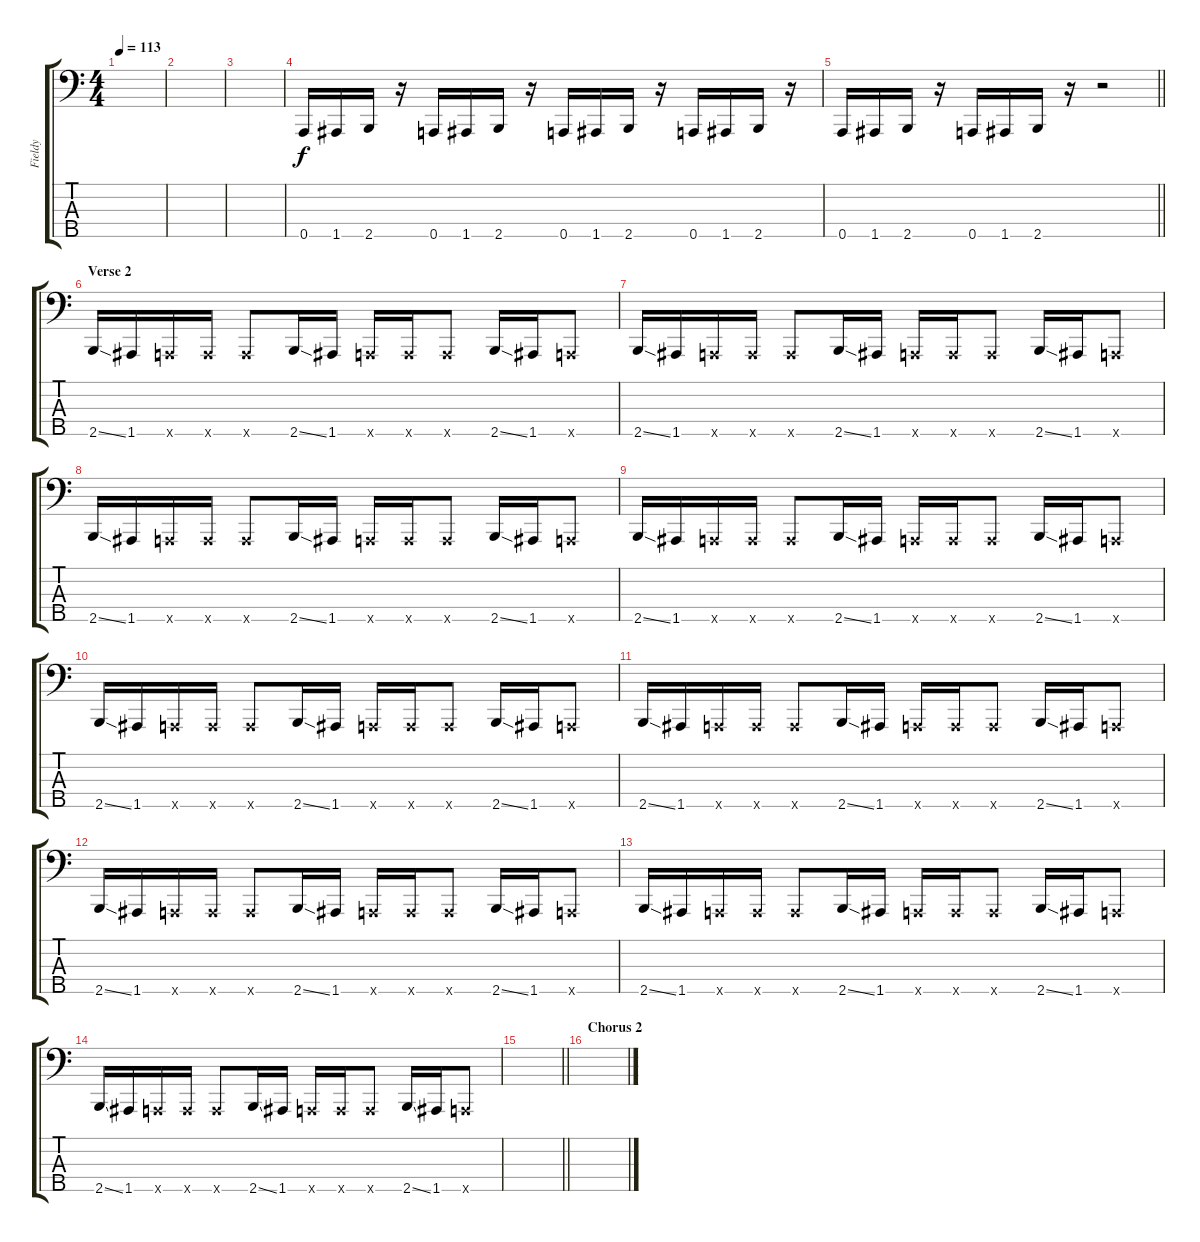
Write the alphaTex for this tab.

\track ("Fieldy" "Fieldy") {instrument slapbass1}
\staff {score tabs}
\tuning (F2 C2 G1 D1 A0) {hide}
\ts (4 4)
\tempo 113
\clef f4
\ks c
|
|
|
0.5.16 1.5.16 2.5.16 r.16 0.5.16 1.5.16 2.5.16 r.16 0.5.16 1.5.16 2.5.16 r.16 0.5.16 1.5.16 2.5.16 r.16 |
\barLineRight lightlight
0.5.16 1.5.16 2.5.16 r.16 0.5.16 1.5.16 2.5.16 r.16 r.2 |
\section ("" "Verse 2")
2.5{ss}.16 1.5.16 0.5{x}.16 0.5{x}.16 0.5{x}.8 2.5{ss}.16 1.5.16 0.5{x}.16 0.5{x}.16 0.5{x}.8 2.5{ss}.16 1.5.16 0.5{x}.8 |
2.5{ss}.16 1.5.16 0.5{x}.16 0.5{x}.16 0.5{x}.8 2.5{ss}.16 1.5.16 0.5{x}.16 0.5{x}.16 0.5{x}.8 2.5{ss}.16 1.5.16 0.5{x}.8 |
2.5{ss}.16 1.5.16 0.5{x}.16 0.5{x}.16 0.5{x}.8 2.5{ss}.16 1.5.16 0.5{x}.16 0.5{x}.16 0.5{x}.8 2.5{ss}.16 1.5.16 0.5{x}.8 |
2.5{ss}.16 1.5.16 0.5{x}.16 0.5{x}.16 0.5{x}.8 2.5{ss}.16 1.5.16 0.5{x}.16 0.5{x}.16 0.5{x}.8 2.5{ss}.16 1.5.16 0.5{x}.8 |
2.5{ss}.16 1.5.16 0.5{x}.16 0.5{x}.16 0.5{x}.8 2.5{ss}.16 1.5.16 0.5{x}.16 0.5{x}.16 0.5{x}.8 2.5{ss}.16 1.5.16 0.5{x}.8 |
2.5{ss}.16 1.5.16 0.5{x}.16 0.5{x}.16 0.5{x}.8 2.5{ss}.16 1.5.16 0.5{x}.16 0.5{x}.16 0.5{x}.8 2.5{ss}.16 1.5.16 0.5{x}.8 |
2.5{ss}.16 1.5.16 0.5{x}.16 0.5{x}.16 0.5{x}.8 2.5{ss}.16 1.5.16 0.5{x}.16 0.5{x}.16 0.5{x}.8 2.5{ss}.16 1.5.16 0.5{x}.8 |
2.5{ss}.16 1.5.16 0.5{x}.16 0.5{x}.16 0.5{x}.8 2.5{ss}.16 1.5.16 0.5{x}.16 0.5{x}.16 0.5{x}.8 2.5{ss}.16 1.5.16 0.5{x}.8 |
2.5{ss}.16 1.5.16 0.5{x}.16 0.5{x}.16 0.5{x}.8 2.5{ss}.16 1.5.16 0.5{x}.16 0.5{x}.16 0.5{x}.8 2.5{ss}.16 1.5.16 0.5{x}.8 |
\barLineRight lightlight
|
\section ("" "Chorus 2")
